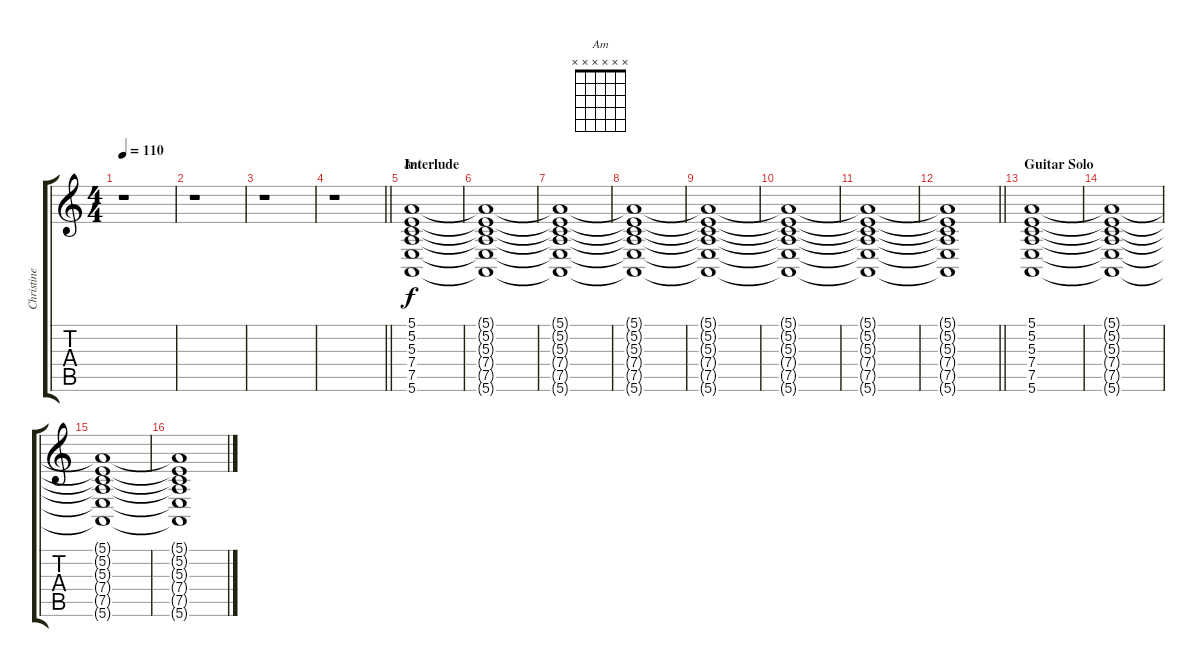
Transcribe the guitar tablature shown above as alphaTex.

\track ("Christine McVie (Keys)" "Christine ") {instrument synthstrings1}
\staff {score tabs}
\tuning (E4 B3 G3 D3 A2 E2) {hide}
\chord ("Am" x x x x x x)
\ts (4 4)
\tempo 110
\clef g2
\ks aminor
r.1{dy f} |
r.1 |
r.1 |
\barLineRight lightlight
r.1 |
\section ("" "Interlude")
(5.1 5.2 5.3 7.4 7.5 5.6).1{ch "Am"} |
(5.1{t} 5.2{t} 5.3{t} 7.4{t} 7.5{t} 5.6{t}).1 |
(5.1{t} 5.2{t} 5.3{t} 7.4{t} 7.5{t} 5.6{t}).1 |
(5.1{t} 5.2{t} 5.3{t} 7.4{t} 7.5{t} 5.6{t}).1 |
(5.1{t} 5.2{t} 5.3{t} 7.4{t} 7.5{t} 5.6{t}).1 |
(5.1{t} 5.2{t} 5.3{t} 7.4{t} 7.5{t} 5.6{t}).1 |
(5.1{t} 5.2{t} 5.3{t} 7.4{t} 7.5{t} 5.6{t}).1 |
\barLineRight lightlight
(5.1{t} 5.2{t} 5.3{t} 7.4{t} 7.5{t} 5.6{t}).1 |
\section ("" "Guitar Solo")
(5.1 5.2 5.3 7.4 7.5 5.6).1 |
(5.1{t} 5.2{t} 5.3{t} 7.4{t} 7.5{t} 5.6{t}).1 |
(5.1{t} 5.2{t} 5.3{t} 7.4{t} 7.5{t} 5.6{t}).1 |
(5.1{t} 5.2{t} 5.3{t} 7.4{t} 7.5{t} 5.6{t}).1
